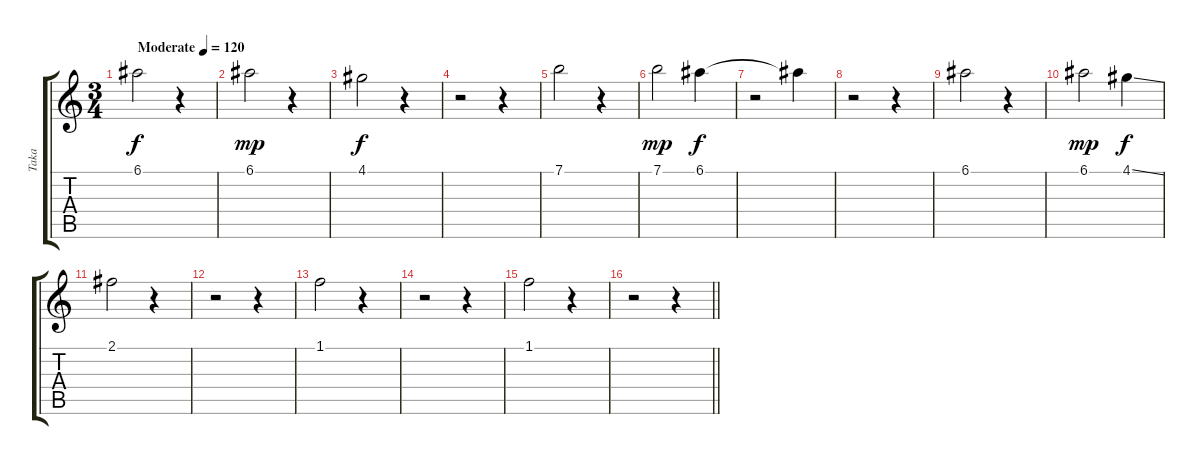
\track ("Taka" "Taka") {instrument electricguitarjazz}
\staff {score tabs}
\tuning (E4 B3 G3 D3 A2 E2) {hide}
\ts (3 4)
\tempo (120 "Moderate")
\clef g2
\ks c
6.1.2{dy f instrument electricguitarjazz} r.4 |
6.1.2{dy mp} r.4 |
4.1.2{dy f} r.4 |
r.2 r.4 |
7.1.2 r.4 |
7.1.2{dy mp} 6.1.4{dy f} |
r.2 6.1{t}.4 |
r.2 r.4 |
6.1.2 r.4 |
6.1.2{dy mp} 4.1{ss}.4{dy f} |
2.1.2 r.4 |
r.2 r.4 |
1.1.2 r.4 |
r.2 r.4 |
1.1.2 r.4 |
\barLineRight lightlight
r.2 r.4
